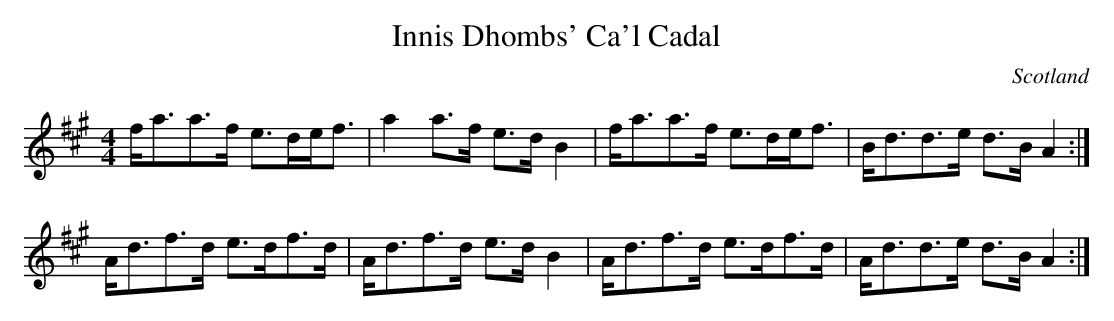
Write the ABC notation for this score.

X:1
T:Innis Dhombs' Ca'l Cadal
O:Scotland
L:1/8
M:4/4
K:A
f<aa>f e>de<f|a2 a>f e>d B2|f<aa>f e>de<f|B<dd>e d>B A2:|
A<df>d e>df>d|A<df>d e>d B2|A<df>d e>df>d|A<dd>e d>B A2:|
